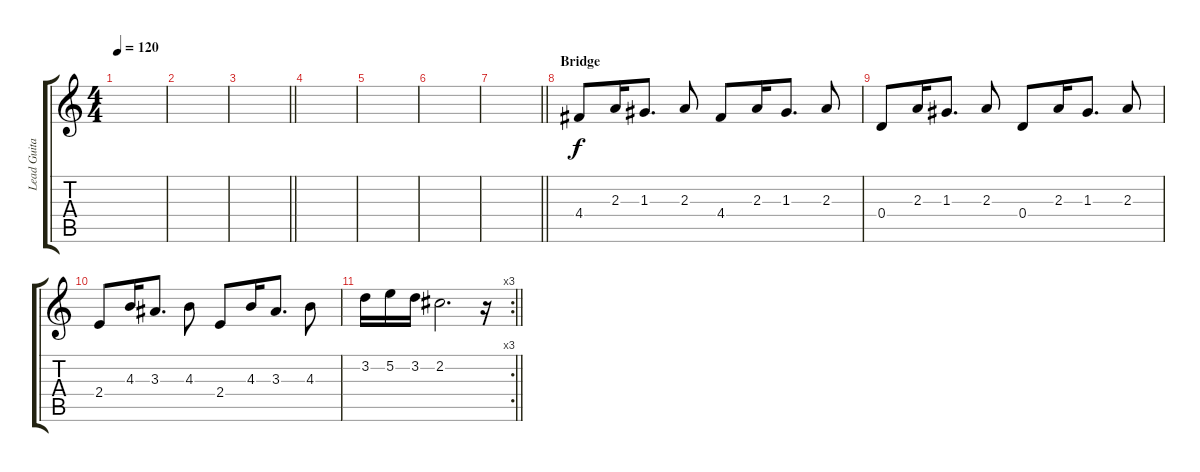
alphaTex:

\track ("Lead Guitar" "Lead Guita") {instrument acousticguitarnylon}
\staff {score tabs}
\tuning (E4 B3 G3 D3 A2 E2) {hide}
\ts (4 4)
\tempo 120
\clef g2
\ks c
|
|
\barLineRight lightlight
|
|
|
|
\barLineRight lightlight
|
\section ("" "Bridge")
4.4.8 2.3.16 1.3.8{d} 2.3.8 4.4.8 2.3.16 1.3.8{d} 2.3.8 |
0.4.8 2.3.16 1.3.8{d} 2.3.8 0.4.8 2.3.16 1.3.8{d} 2.3.8 |
2.4.8 4.3.16 3.3.8{d} 4.3.8 2.4.8 4.3.16 3.3.8{d} 4.3.8 |
\rc 3
\barLineRight lightlight
3.2.16 5.2.16 3.2.16 2.2.2{d} r.16
